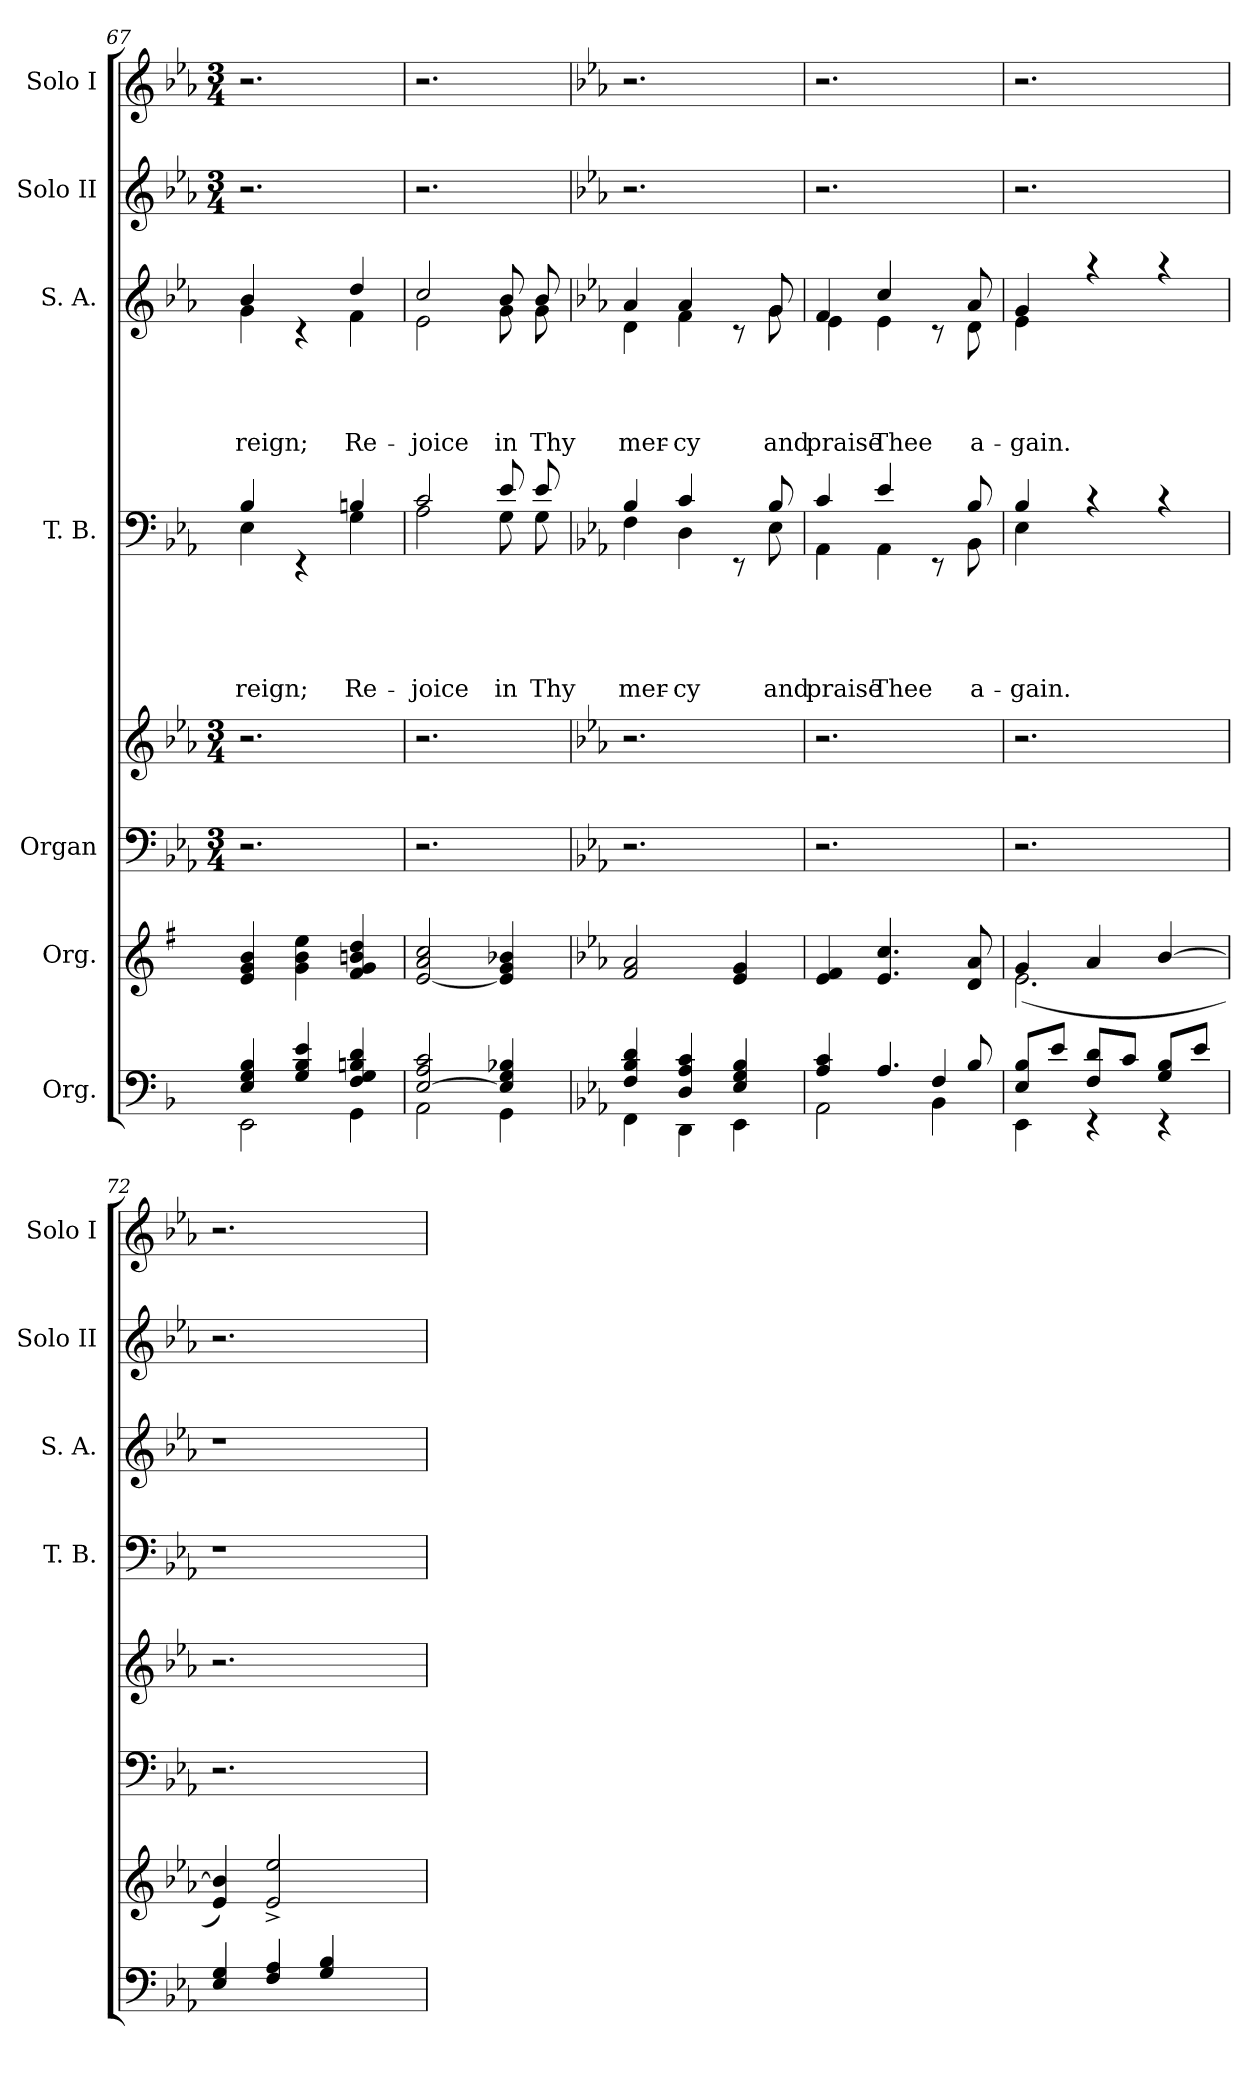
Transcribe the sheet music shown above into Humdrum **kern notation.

**kern	**kern	**kern	**kern	**kern	**text	**text	**text	**text	**text	**kern	**text	**text	**text	**text	**kern	**kern
*part7	*part6	*part5	*part5	*part4	*part4	*part4	*part4	*part4	*part4	*part3	*part3	*part3	*part3	*part3	*part2	*part1
*staff8	*staff7	*staff6	*staff5	*staff4	*staff4	*staff4	*staff4	*staff4	*staff4	*staff3	*staff3	*staff3	*staff3	*staff3	*staff2	*staff1
*I"Org.	*I"Org.	*I"Organ	*	*I"T. B.	*	*	*	*	*	*I"S. A.	*	*	*	*	*I"Solo II	*I"Solo I
*	*	*	*	*I'T. B.	*	*	*	*	*	*I'S. A.	*	*	*	*	*I'Solo II	*I'Solo I
*clefF4	*clefG2	*clefF4	*clefG2	*clefF4	*	*	*	*	*	*clefG2	*	*	*	*	*clefG2	*clefG2
*k[b-]	*k[f#]	*k[b-e-a-]	*k[b-e-a-]	*k[b-e-a-]	*	*	*	*	*	*k[b-e-a-]	*	*	*	*	*k[b-e-a-]	*k[b-e-a-]
*F:	*G:	*E-:	*E-:	*E-:	*	*	*	*	*	*E-:	*	*	*	*	*E-:	*E-:
*	*	*M3/4	*M3/4	*	*	*	*	*	*	*	*	*	*	*	*M3/4	*M3/4
=67	=67	=67	=67	=67	=67	=67	=67	=67	=67	=67	=67	=67	=67	=67	=67	=67
*^	*	*	*	*	*	*	*	*	*	*	*	*	*	*	*	*
!	!	!	!	!	!	!	!	!	!	!LO:LY:b	!	!	!	!	!LO:LY:b	!	!
*	*	*	*	*	*^	*	*	*	*	*	*^	*	*	*	*	*	*
4E/ 4G/ 4B-/	2EE\	4e/ 4g/ 4b/	2.r	2.r	4B-/	4E-\	.	.	.	.	reign;	4b-/	4g\	.	.	.	reign;	2.r	2.r
4G/ 4B-/ 4e/	.	4g\ 4b\ 4ee\	.	.	4ryy	4rEE	.	.	.	.	.	4ryy	4rc	.	.	.	.	.	.
!	!	!	!	!	!	!	!	!	!	!	!LO:LY:b	!	!	!	!	!	!LO:LY:b	!	!
4F/ 4G/ 4Bn/ 4d/	4GG\	4f#/ 4g/ 4bn/ 4dd/	.	.	4Bn/	4G\	.	.	.	.	Re-	4dd/	4f\	.	.	.	Re-	.	.
=68	=68	=68	=68	=68	=68	=68	=68	=68	=68	=68	=68	=68	=68	=68	=68	=68	=68	=68	=68
!	!	!	!	!	!	!	!	!	!	!	!LO:LY:b	!	!	!	!	!	!LO:LY:b	!	!
[>2E/ 2A/ 2c/	2AA\	[<2e/ 2a/ 2cc/	2.r	2.r	2c/	2A-\	.	.	.	.	-joice	2cc/	2e-\	.	.	.	-joice	2.r	2.r
!	!	!	!	!	!	!	!	!	!	!	!LO:LY:b	!	!	!	!	!	!LO:LY:b	!	!
4E/] 4G/ 4B-X/	4GG\	4e/] 4g/ 4b-X/	.	.	8e-/	8G\	.	.	.	.	in	8b-/	8g\	.	.	.	in	.	.
!	!	!	!	!	!	!	!	!	!	!	!LO:LY:b	!	!	!	!	!	!LO:LY:b	!	!
.	.	.	.	.	8e-/	8G\	.	.	.	.	Thy	8b-/	8g\	.	.	.	Thy	.	.
!!LO:LB:g=z
=69	=69	=69	=69	=69	=69	=69	=69	=69	=69	=69	=69	=69	=69	=69	=69	=69	=69	=69	=69
*k[b-e-a-]	*	*k[b-e-a-]	*	*	*	*	*	*	*	*	*	*	*	*	*	*	*	*	*
*E-:	*	*E-:	*	*	*	*	*	*	*	*	*	*	*	*	*	*	*	*	*
!	!	!	!	!	!	!	!	!	!	!	!LO:LY:a	!	!	!	!	!	!LO:LY:b	!	!
4F/ 4B-/ 4d/	4FF\	2f/ 2a-/	2.r	2.r	4B-/	4F\	.	.	.	.	mer-	4a-/	4d\	.	.	.	mer-	2.r	2.r
!	!	!	!	!	!	!	!	!	!	!	!LO:LY:a	!	!	!	!	!	!LO:LY:b	!	!
4D/ 4A-/ 4c/	4DD\	.	.	.	4c/	4D\	.	.	.	.	-cy	4a-/	4f\	.	.	.	-cy	.	.
4E-/ 4G/ 4B-/	4EE-\	4e-/ 4g/	.	.	8ryy	8rEE	.	.	.	.	.	8ryy	8rc	.	.	.	.	.	.
!	!	!	!	!	!	!	!	!	!	!	!LO:LY:a	!	!	!	!	!	!LO:LY:b	!	!
.	.	.	.	.	8B-/	8E-\	.	.	.	.	and	8g/	8g\	.	.	.	and	.	.
=70	=70	=70	=70	=70	=70	=70	=70	=70	=70	=70	=70	=70	=70	=70	=70	=70	=70	=70	=70
*	*^	*	*	*	*	*	*	*	*	*	*	*	*	*	*	*	*	*	*
!	!	!	!	!	!	!	!	!	!	!	!	!LO:LY:a	!	!	!	!	!	!LO:LY:b	!	!
4A-/ 4c/	2AA-\	2ryy	4e-/ 4f/	2.r	2.r	4c/	4AA-\	.	.	.	.	praise	4f/	4e-\	.	.	.	praise	2.r	2.r
!	!	!	!	!	!	!	!	!	!	!	!	!LO:LY:a	!	!	!	!	!	!LO:LY:b	!	!
4.A-/	.	.	4.e-/ 4.cc/	.	.	4e-/	4AA-\	.	.	.	.	Thee	4cc/	4e-\	.	.	.	Thee	.	.
.	4F/	4BB-\	.	.	.	8ryy	8rEE	.	.	.	.	.	8ryy	8rc	.	.	.	.	.	.
!	!	!	!	!	!	!	!	!	!	!	!	!LO:LY:a	!	!	!	!	!	!LO:LY:b	!	!
8B-/	.	.	8d/ 8a-/	.	.	8B-/	8BB-\	.	.	.	.	a-	8a-/	8d\	.	.	.	a-	.	.
*	*v	*v	*	*	*	*	*	*	*	*	*	*	*	*	*	*	*	*	*	*
=71	=71	=71	=71	=71	=71	=71	=71	=71	=71	=71	=71	=71	=71	=71	=71	=71	=71	=71	=71
*	*	*^	*	*	*	*	*	*	*	*	*	*	*	*	*	*	*	*	*
!	!	!	!	!	!	!	!	!	!	!	!	!LO:LY:a	!	!	!	!	!	!LO:LY:b	!	!
8E-/ 8B-/L	4EE-\	4g/	(<2.e-\	2.r	2.r	4B-/	4E-\	.	.	.	.	-gain.	4g/	4e-\	.	.	.	-gain.	2.r	2.r
8e-/J	.	.	.	.	.	.	.	.	.	.	.	.	.	.	.	.	.	.	.	.
8F/ 8d/L	4rEE	4a-/	.	.	.	4rc	2ryy	.	.	.	.	.	4raa	2ryy	.	.	.	.	.	.
8c/J	.	.	.	.	.	.	.	.	.	.	.	.	.	.	.	.	.	.	.	.
8G/ 8B-/L	4rEE	[>4b-/	.	.	.	4rc	.	.	.	.	.	.	4raa	.	.	.	.	.	.	.
8e-/J	.	.	.	.	.	.	.	.	.	.	.	.	.	.	.	.	.	.	.	.
*v	*v	*	*	*	*	*v	*v	*	*	*	*	*	*v	*v	*	*	*	*	*	*
*	*v	*v	*	*	*	*	*	*	*	*	*	*	*	*	*	*	*
=72	=72	=72	=72	=72	=72	=72	=72	=72	=72	=72	=72	=72	=72	=72	=72	=72
!	!	!	!	!LO:N:vis=1	!	!	!	!	!	!LO:N:vis=1	!	!	!	!	!	!
4E-/ 4G/	4e-/ 4b-/])	2.r	2.r	1r	.	.	.	.	.	1r	.	.	.	.	2.r	2.r
4F/ 4A-/	2e-/^< 2ee-/^<	.	.	.	.	.	.	.	.	.	.	.	.	.	.	.
4G/ 4B-/	.	.	.	.	.	.	.	.	.	.	.	.	.	.	.	.
4ryy	4ryy	4ryy	4ryy	.	.	.	.	.	.	.	.	.	.	.	4ryy	4ryy
=	=	=	=	=	=	=	=	=	=	=	=	=	=	=	=	=
*-	*-	*-	*-	*-	*-	*-	*-	*-	*-	*-	*-	*-	*-	*-	*-	*-
